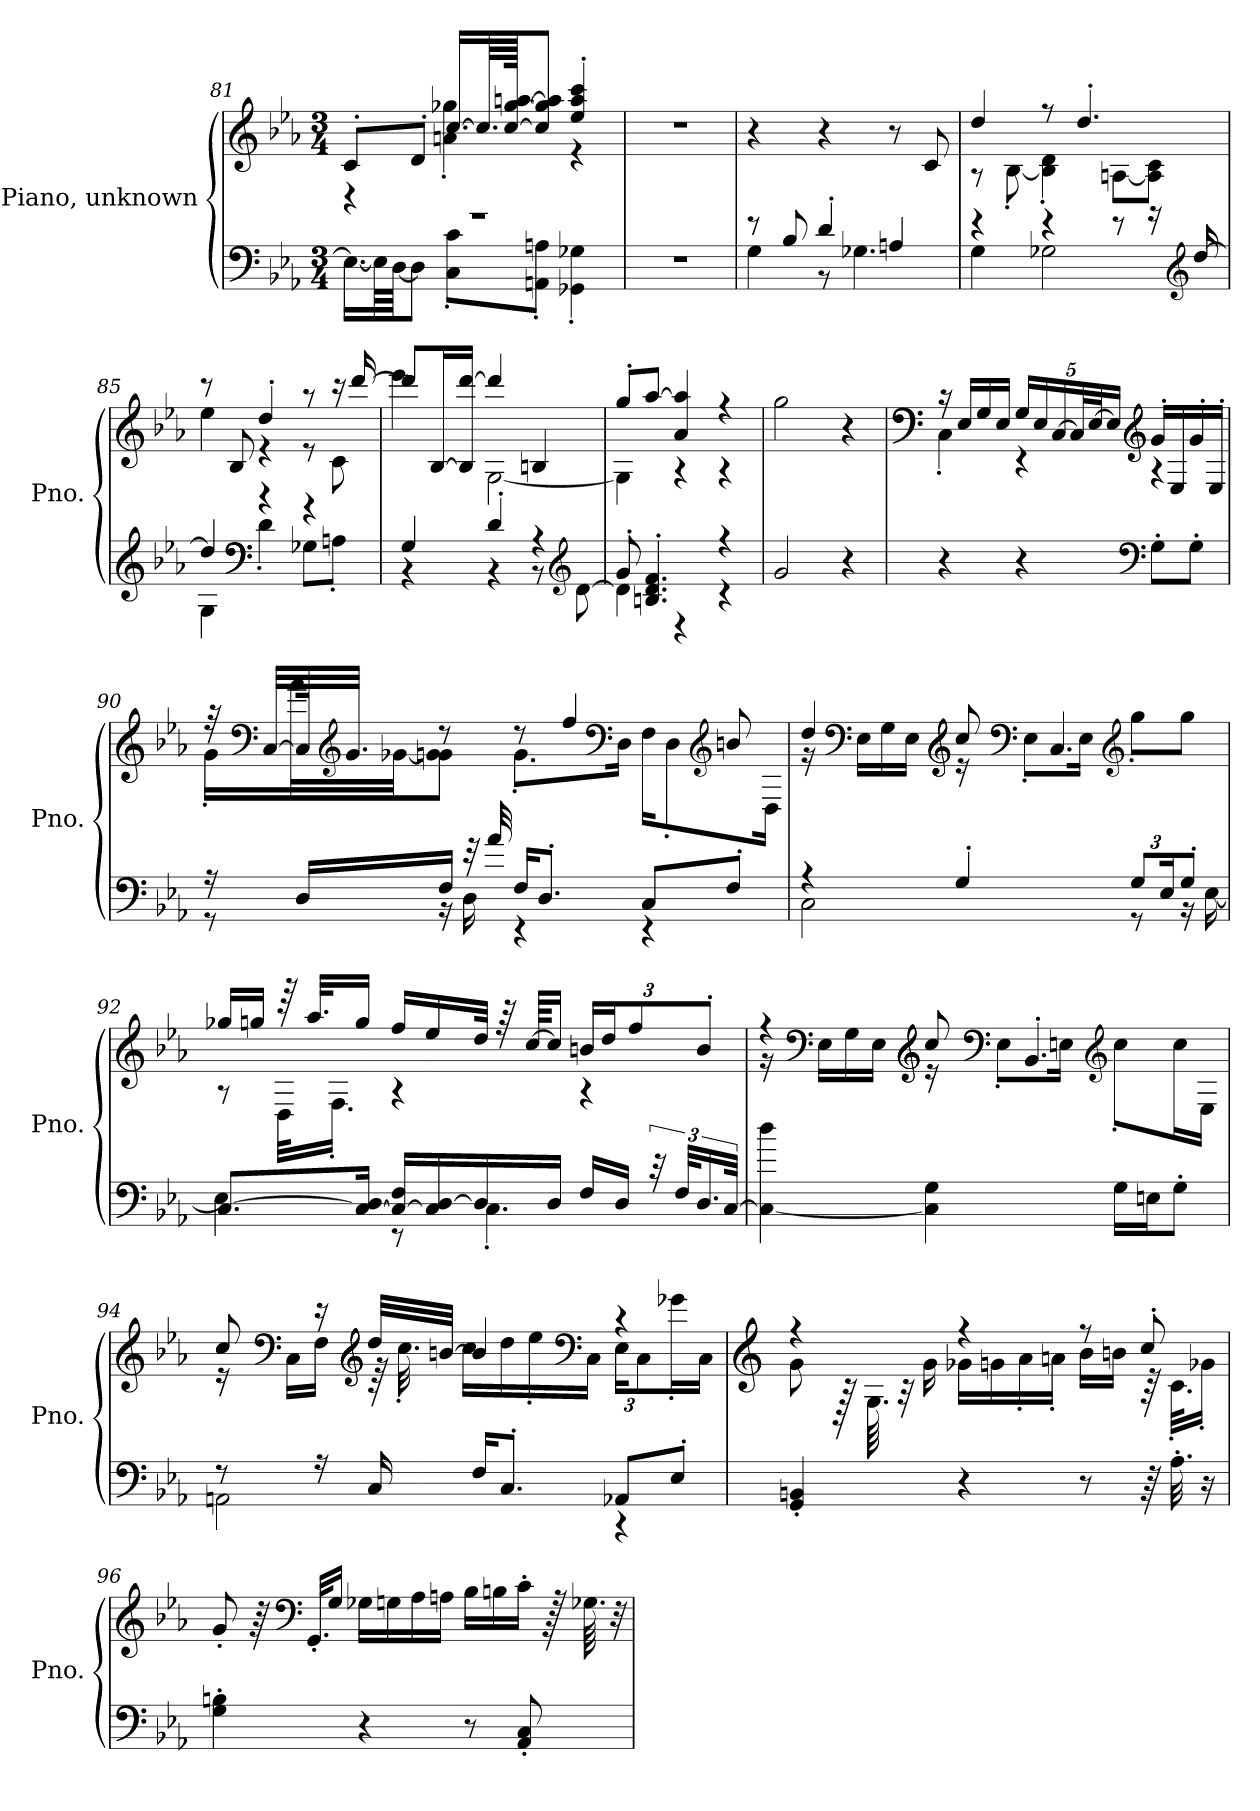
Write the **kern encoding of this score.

**kern	**kern
*part1	*part1
*staff2	*staff1
*I"Piano, unknown	*
*I'Pno.	*
!!LO:PB:g=z
*clefF4	*clefG2
*k[b-e-a-]	*k[b-e-a-]
*M3/4	*M3/4
=81	=81
*^	*^
2.r	16.E-\LL_	8c'/L	4r
.	64E-\LL]	.	.
.	[64D\JJJ	.	.
.	8D\J]	8d'/J	.
.	8C\' 8c\'L	[16.cc/LL	4an\' 4gg-X\'
.	.	64.cc/LL]	.
.	.	[128cc/ [128gg-/ [128aan/JJJK	.
.	8AAn\' 8An\'J	8cc/] 8gg-/] 8aa/]J	.
.	4GG-X\' 4G-X\'	4ee-/' 4aa/' 4ccc/'	4r
*v	*v	*	*
*	*v	*v
=82	=82
2.r	2.r
=83	=83
*^	*
8r	4G\	4r
8B-/	.	.
4d'/	8r	4r
.	4.G-X\	.
4An/	.	8r
.	.	8c/
=84	=84	=84
*	*	*^
4r	4G\	4dd/	8r
.	.	.	[8B-'\
4r	2G-X\	8r	4B-\]' 4d\'
.	.	4.dd'/	.
8r	.	.	[8An\L
16r	.	.	8A\] 8c\J
*clefG2	*	*	*
[16dd/	.	.	.
!!LO:LB:g=z	!!
=85	=85	=85	=85
4dd/]	4G\	8r	4ee-\
.	.	8B-/	.
*clefF4	*	*	*
4r	4d'\	4dd'/	4r
4r	8G-X\L	8r	8r
.	8An'\J	16r	8c\
.	.	[16ddd/	.
=86	=86	=86	=86
4G/	4r	8ddd/L]	4eee-\
.	.	[16B-/L	.
.	.	16B-/] [16ddd/JJ	.
4d'/	4r	4ddd/]	[2G\
4r	8r	4Bn/	.
*clefG2	*	*	*
.	[8d\	.	.
=87	=87	=87	=87
8g'/	4d\]	8gg'/L	4G\]
4.Bn/' 4.d/' 4.f/'	.	[8aa-/J	.
.	4r	4a-/ 4aa-/]	4r
4r	4r	4r	4r
*v	*v	*	*
*	*v	*v
=88	=88
2g/	2gg\
4r	4r
!!LO:LB:g=z
=89	=89
*	*clefF4
*	*^
4r	16r	4C'\
.	16E-/LL	.
.	16G/	.
.	16E-/JJ	.
*	*Xbrackettup	*
4r	20G/LL	4r
.	20E-/	.
.	[20C/	.
.	40C/L]	.
.	[40E-/J	.
.	20E-/JJ]	.
*clefF4	*clefG2	*
8G'\L	16g'/LL	4r
.	16E-/	.
8G'\J	16g'/	.
.	16E-'/JJ	.
=90	=90	=90
*^	*	*
16r	8r	32r	16g'\LL
*	*	*clefF4	*
.	.	[32C/LLL	.
16D/LL	.	64C/K]	32a-\L
*	*	*clefG2	*
.	.	32.g/JJJ	.
.	.	.	[32g-X\JJ
16F/JJ	16r	8r	8g-\] 8gn\J
32r	16D\	.	.
32a-/	.	.	.
16F/KL	4r	8r	8.g'\L
8.D'/J	.	.	.
.	.	4ff/	.
*	*	*clefF4	*
.	.	.	16D\Jk
8C/L	4r	.	16F\KL
.	.	.	8D'\
*	*	*clefG2	*
8F'/J	.	8bn/	.
.	.	.	16D\Jk
!!LO:LB:g=z	!!
=91	=91	=91	=91
4r	2C\	4dd/	16r
*	*	*clefF4	*
.	.	.	16E-\LL
.	.	.	16G\
.	.	.	16E-\JJ
*	*	*clefG2	*
4G'/	.	8cc/	16r
*	*	*clefF4	*
.	.	.	8E-'\L
.	.	4.C/	.
.	.	.	16E-\Jk
*	*	*clefG2	*
*Xbrackettup	*	*	*
12G/L	8r	.	8gg'\L
24E-/K	.	.	.
8G'/J	16r	.	8gg\J
.	[16E-\	.	.
=92	=92	=92	=92
[8.C/L	4E-\]	16gg-X/LL	8r
.	.	16ggn/JJ	.
.	.	64r	32D\KLL
.	.	32.aa-/KLL	.
.	.	.	16.F'\JJ
16C/_ 16D/Jk	.	16gg/JJ	.
16C/_ 16F/LL	8r	16ff/LL	4r
16C/] [16D/	.	16ee-/	.
16D/]	4.C'\	32dd/JJk	.
.	.	64r	.
.	.	[64cc/KKLL	.
16D/JJ	.	16cc/JJ]	.
16F/LL	.	24bn/LL	4r
.	.	24dd/J	.
16D/JJ	.	.	.
.	.	12ff/	.
*brackettup	*	*	*
48r	.	.	.
48F/KLL	.	.	.
24.D/	.	12b'/J	.
[48C/JJk	.	.	.
*v	*v	*	*
!!LO:LB:g=z	!!
=93	=93	=93
4C\_ 4dd\	4r	16r
*	*clefF4	*
.	.	16E-\LL
.	.	16G\
.	.	16E-\JJ
*	*clefG2	*
4C\] 4G\	8cc/	16r
*	*clefF4	*
.	.	8E-'\L
.	4.BB-'/	.
.	.	16En\Jk
*	*clefG2	*
16G\LL	.	8cc'\L
16En\J	.	.
8G'\J	.	16cc\L
.	.	16E\JJ
=94	=94	=94
*^	*	*
8r	2AAn\	8cc/	16r
*	*	*clefF4	*
.	.	.	16C\LL
16r	.	16r	16F\JJ
*	*	*clefG2	*
16C/	.	32dd/LLL	64r
.	.	.	32.cc'\
.	.	[32bn/JJJ	.
16F/KL	.	4b/]	16cc\LL
8.C'/J	.	.	16dd\
.	.	.	16ee-'\
*	*	*clefF4	*
.	.	.	16C\JJ
8AA-X/L	4r	4r	24E-\KL
.	.	.	12C\
8E-'/J	.	.	16g-X'\L
.	.	.	16C\JJ
*v	*v	*	*
!!LO:LB:g=z	!!
=95	=95	=95
*	*clefG2	*
4GG/' 4BBn/'	4r	8g\
.	.	128r
.	.	64.G\
.	.	32r
.	.	16g\
4r	4r	16g-X\LL
.	.	16gn\
.	.	16a-'\
.	.	16an'\JJ
8r	8r	16b-\LL
.	.	16bn\JJ
64r	8cc'/	64r
32.A-'\	.	32.c'\KLL
16r	.	16g-X'\JJ
*	*v	*v
=96	=96
4G\' 4Bn\'	8g'/
.	64r
*	*clefF4
.	32.GG'/KLL
.	16G/JJ
4r	16G-X\LL
.	16Gn\
.	16A-\
.	16An\JJ
8r	16B-\LL
.	16Bn\
8AA-/' 8C/'	16c'\JJ
.	128r
.	64.G-X\
.	32r
=	=
*-	*-
